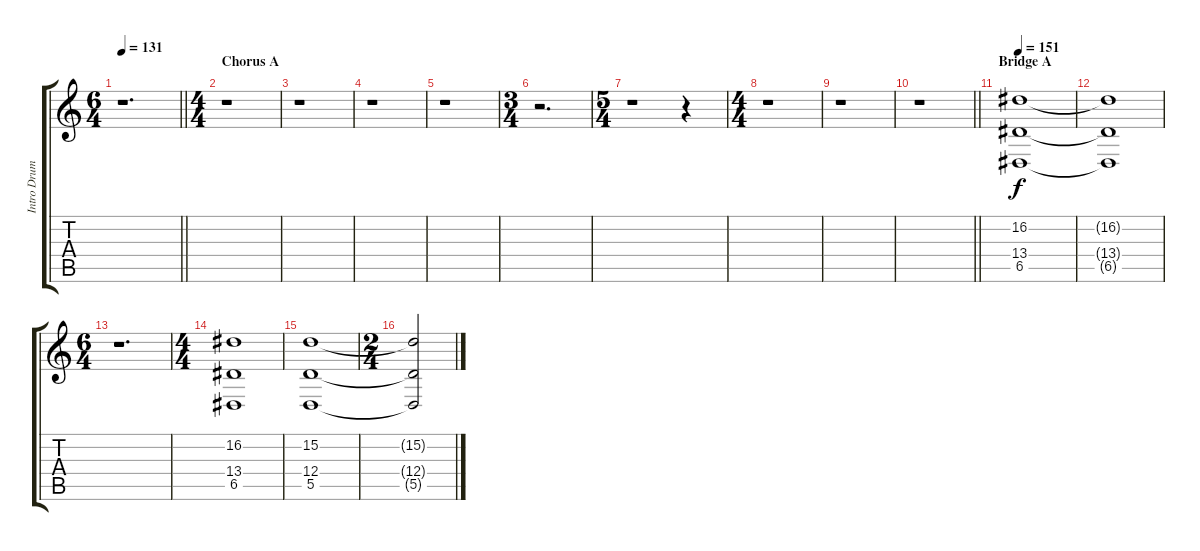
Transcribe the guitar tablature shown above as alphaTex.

\track ("Intro Drums" "Intro Drum") {instrument taikodrum}
\staff {score tabs}
\tuning (E4 B3 G3 D3 A2 E2) {hide}
\ts (6 4)
\tempo 131
\clef g2
\barLineRight lightlight
\ks c
r.1{d dy ff} |
\ts (4 4)
\section ("" "Chorus A")
r.1 |
r.1 |
r.1 |
r.1 |
\ts (3 4)
r.2{d} |
\ts (5 4)
r.1 r.4 |
\ts (4 4)
r.1 |
r.1 |
\barLineRight lightlight
r.1 |
\section ("" "Bridge A")
\tempo 151
(16.2 13.4 6.5).1{dy f volume 13 instrument tubularbells} |
(16.2{t} 13.4{t} 6.5{t}).1 |
\ts (6 4)
r.1{d} |
\ts (4 4)
(16.2 13.4 6.5).1 |
(15.2 12.4 5.5).1 |
\ts (2 4)
(15.2{t} 12.4{t} 5.5{t}).2
